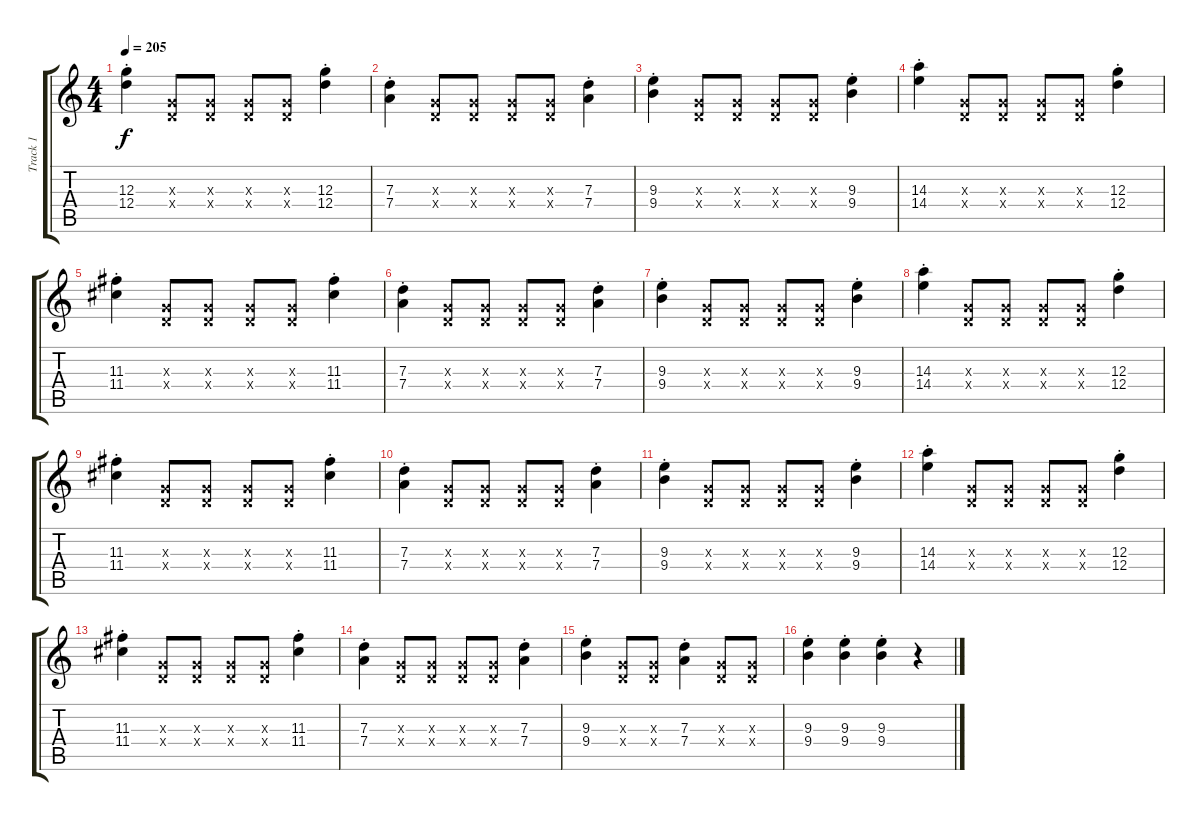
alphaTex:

\track ("Track 1" "Track 1") {instrument acousticguitarsteel}
\staff {score tabs}
\tuning (E4 B3 G3 D3 A2 E2) {hide}
\ts (4 4)
\tempo 205
\clef g2
\ks c
(12.3{st} 12.4{st}).4{dy f} (0.3{x} 0.4{x}).8 (0.3{x} 0.4{x}).8 (0.3{x} 0.4{x}).8 (0.3{x} 0.4{x}).8 (12.3{st} 12.4{st}).4 |
(7.3{st} 7.4{st}).4 (0.3{x} 0.4{x}).8 (0.3{x} 0.4{x}).8 (0.3{x} 0.4{x}).8 (0.3{x} 0.4{x}).8 (7.3{st} 7.4{st}).4 |
(9.3{st} 9.4{st}).4 (0.3{x} 0.4{x}).8 (0.3{x} 0.4{x}).8 (0.3{x} 0.4{x}).8 (0.3{x} 0.4{x}).8 (9.3{st} 9.4{st}).4 |
(14.3{st} 14.4{st}).4 (0.3{x} 0.4{x}).8 (0.3{x} 0.4{x}).8 (0.3{x} 0.4{x}).8 (0.3{x} 0.4{x}).8 (12.3{st} 12.4{st}).4 |
(11.3{st} 11.4{st}).4 (0.3{x} 0.4{x}).8 (0.3{x} 0.4{x}).8 (0.3{x} 0.4{x}).8 (0.3{x} 0.4{x}).8 (11.3{st} 11.4{st}).4 |
(7.3{st} 7.4{st}).4 (0.3{x} 0.4{x}).8 (0.3{x} 0.4{x}).8 (0.3{x} 0.4{x}).8 (0.3{x} 0.4{x}).8 (7.3{st} 7.4{st}).4 |
(9.3{st} 9.4{st}).4 (0.3{x} 0.4{x}).8 (0.3{x} 0.4{x}).8 (0.3{x} 0.4{x}).8 (0.3{x} 0.4{x}).8 (9.3{st} 9.4{st}).4 |
(14.3{st} 14.4{st}).4 (0.3{x} 0.4{x}).8 (0.3{x} 0.4{x}).8 (0.3{x} 0.4{x}).8 (0.3{x} 0.4{x}).8 (12.3{st} 12.4{st}).4 |
(11.3{st} 11.4{st}).4 (0.3{x} 0.4{x}).8 (0.3{x} 0.4{x}).8 (0.3{x} 0.4{x}).8 (0.3{x} 0.4{x}).8 (11.3{st} 11.4{st}).4 |
(7.3{st} 7.4{st}).4 (0.3{x} 0.4{x}).8 (0.3{x} 0.4{x}).8 (0.3{x} 0.4{x}).8 (0.3{x} 0.4{x}).8 (7.3{st} 7.4{st}).4 |
(9.3{st} 9.4{st}).4 (0.3{x} 0.4{x}).8 (0.3{x} 0.4{x}).8 (0.3{x} 0.4{x}).8 (0.3{x} 0.4{x}).8 (9.3{st} 9.4{st}).4 |
(14.3{st} 14.4{st}).4 (0.3{x} 0.4{x}).8 (0.3{x} 0.4{x}).8 (0.3{x} 0.4{x}).8 (0.3{x} 0.4{x}).8 (12.3{st} 12.4{st}).4 |
(11.3{st} 11.4{st}).4 (0.3{x} 0.4{x}).8 (0.3{x} 0.4{x}).8 (0.3{x} 0.4{x}).8 (0.3{x} 0.4{x}).8 (11.3{st} 11.4{st}).4 |
(7.3{st} 7.4{st}).4 (0.3{x} 0.4{x}).8 (0.3{x} 0.4{x}).8 (0.3{x} 0.4{x}).8 (0.3{x} 0.4{x}).8 (7.3{st} 7.4{st}).4 |
(9.3{st} 9.4{st}).4 (0.3{x} 0.4{x}).8 (0.3{x} 0.4{x}).8 (7.3{st} 7.4{st}).4 (0.3{x} 0.4{x}).8 (0.3{x} 0.4{x}).8 |
(9.3{st} 9.4{st}).4 (9.3{st} 9.4{st}).4 (9.3{st} 9.4{st}).4 r.4
